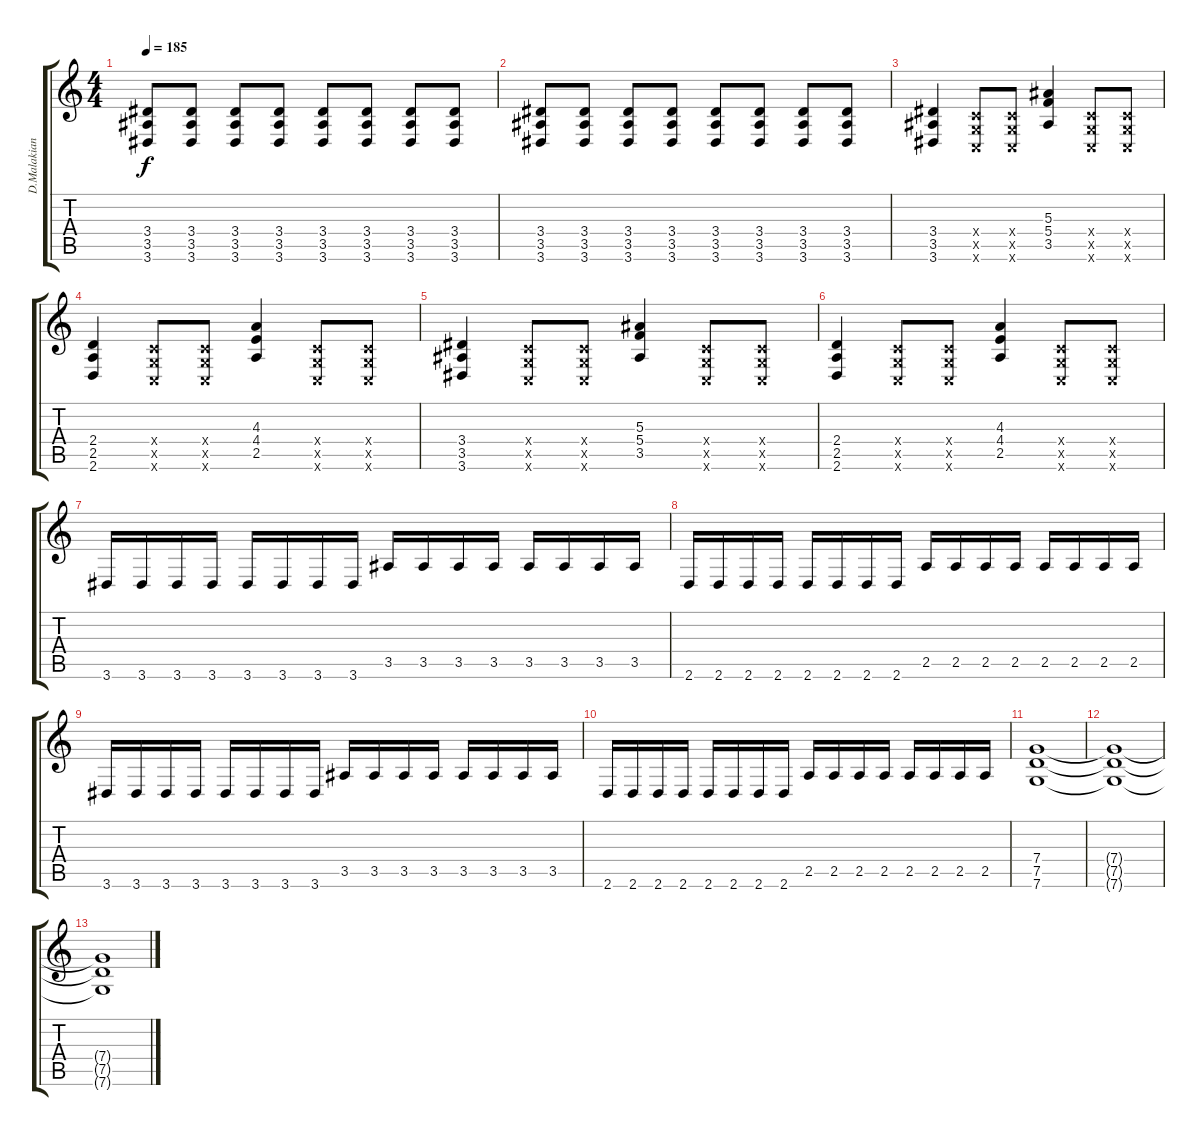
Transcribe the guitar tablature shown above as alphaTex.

\track ("D.Malakian 1" "D.Malakian") {instrument distortionguitar}
\staff {score tabs}
\tuning (D4 A3 F3 C3 G2 C2) {hide}
\ts (4 4)
\tempo 185
\clef g2
\ks c
(3.4 3.5 3.6).8{dy f} (3.4 3.5 3.6).8 (3.4 3.5 3.6).8 (3.4 3.5 3.6).8 (3.4 3.5 3.6).8 (3.4 3.5 3.6).8 (3.4 3.5 3.6).8 (3.4 3.5 3.6).8 |
(3.4 3.5 3.6).8 (3.4 3.5 3.6).8 (3.4 3.5 3.6).8 (3.4 3.5 3.6).8 (3.4 3.5 3.6).8 (3.4 3.5 3.6).8 (3.4 3.5 3.6).8 (3.4 3.5 3.6).8 |
(3.4 3.5 3.6).4{volume 13 instrument distortionguitar} (0.4{x} 0.5{x} 0.6{x}).8 (0.4{x} 0.5{x} 0.6{x}).8 (5.3 5.4 3.5).4 (0.4{x} 0.5{x} 0.6{x}).8 (0.4{x} 0.5{x} 0.6{x}).8 |
(2.4 2.5 2.6).4 (0.4{x} 0.5{x} 0.6{x}).8 (0.4{x} 0.5{x} 0.6{x}).8 (4.3 4.4 2.5).4 (0.4{x} 0.5{x} 0.6{x}).8 (0.4{x} 0.5{x} 0.6{x}).8 |
(3.4 3.5 3.6).4{volume 13 instrument distortionguitar} (0.4{x} 0.5{x} 0.6{x}).8 (0.4{x} 0.5{x} 0.6{x}).8 (5.3 5.4 3.5).4 (0.4{x} 0.5{x} 0.6{x}).8 (0.4{x} 0.5{x} 0.6{x}).8 |
(2.4 2.5 2.6).4 (0.4{x} 0.5{x} 0.6{x}).8 (0.4{x} 0.5{x} 0.6{x}).8 (4.3 4.4 2.5).4 (0.4{x} 0.5{x} 0.6{x}).8 (0.4{x} 0.5{x} 0.6{x}).8 |
3.6.16 3.6.16 3.6.16 3.6.16 3.6.16 3.6.16 3.6.16 3.6.16 3.5.16 3.5.16 3.5.16 3.5.16 3.5.16 3.5.16 3.5.16 3.5.16 |
2.6.16 2.6.16 2.6.16 2.6.16 2.6.16 2.6.16 2.6.16 2.6.16 2.5.16 2.5.16 2.5.16 2.5.16 2.5.16 2.5.16 2.5.16 2.5.16 |
3.6.16 3.6.16 3.6.16 3.6.16 3.6.16 3.6.16 3.6.16 3.6.16 3.5.16 3.5.16 3.5.16 3.5.16 3.5.16 3.5.16 3.5.16 3.5.16 |
2.6.16 2.6.16 2.6.16 2.6.16 2.6.16 2.6.16 2.6.16 2.6.16 2.5.16 2.5.16 2.5.16 2.5.16 2.5.16 2.5.16 2.5.16 2.5.16 |
(7.4 7.5 7.6).1 |
(7.4{t} 7.5{t} 7.6{t}).1 |
(7.4{t} 7.5{t} 7.6{t}).1
